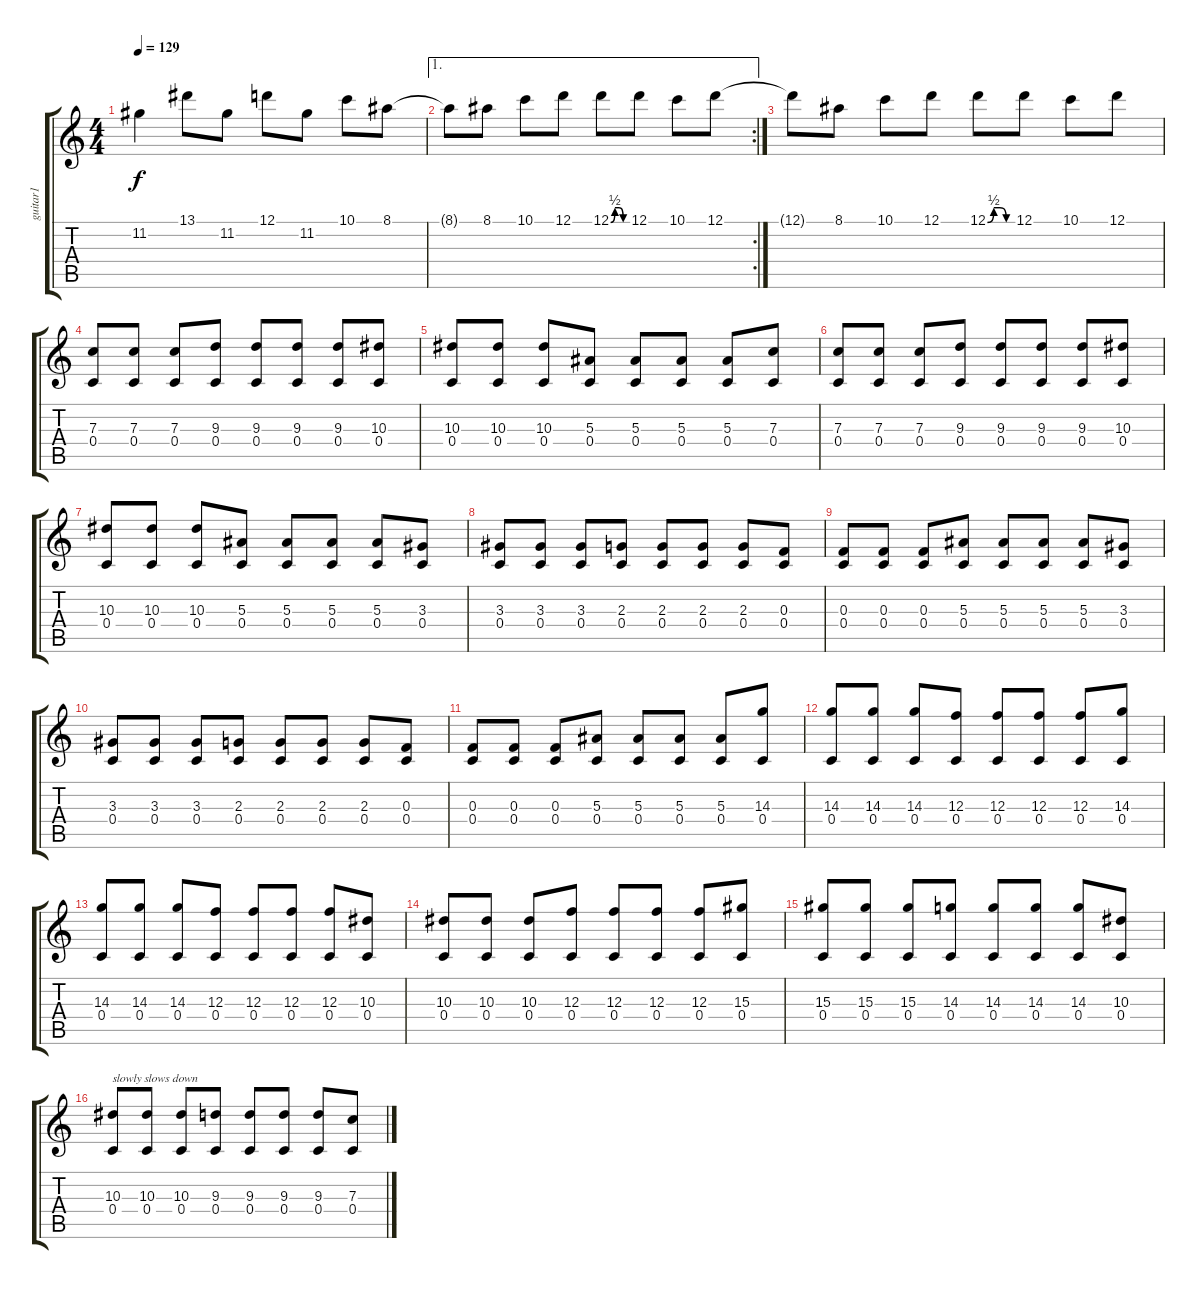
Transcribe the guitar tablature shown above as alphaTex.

\track ("guitar1" "guitar1") {instrument overdrivenguitar}
\staff {score tabs}
\tuning (D4 A3 F3 C3 G2 D2) {hide}
\ts (4 4)
\tempo 129
\clef g2
\ks c
11.2.4{dy f} 13.1.8 11.2.8 12.1.8 11.2.8 10.1.8 8.1.8 |
\ae 1
\rc 2
8.1{t}.8 8.1.8 10.1.8 12.1.8 12.1{be (custom 0 0 15 2 30 2 45 0 60 0)}.8 12.1.8 10.1.8 12.1.8 |
12.1{t}.8 8.1.8 10.1.8 12.1.8 12.1{be (custom 0 0 15 2 30 2 45 0 60 0)}.8 12.1.8 10.1.8 12.1.8 |
(7.3 0.4).8{volume 14 instrument overdrivenguitar} (7.3 0.4).8 (7.3 0.4).8 (9.3 0.4).8 (9.3 0.4).8 (9.3 0.4).8 (9.3 0.4).8 (10.3 0.4).8 |
(10.3 0.4).8 (10.3 0.4).8 (10.3 0.4).8 (5.3 0.4).8 (5.3 0.4).8 (5.3 0.4).8 (5.3 0.4).8 (7.3 0.4).8 |
(7.3 0.4).8 (7.3 0.4).8 (7.3 0.4).8 (9.3 0.4).8 (9.3 0.4).8 (9.3 0.4).8 (9.3 0.4).8 (10.3 0.4).8 |
(10.3 0.4).8 (10.3 0.4).8 (10.3 0.4).8 (5.3 0.4).8 (5.3 0.4).8 (5.3 0.4).8 (5.3 0.4).8 (3.3 0.4).8 |
(3.3 0.4).8 (3.3 0.4).8 (3.3 0.4).8 (2.3 0.4).8 (2.3 0.4).8 (2.3 0.4).8 (2.3 0.4).8 (0.3 0.4).8 |
(0.3 0.4).8 (0.3 0.4).8 (0.3 0.4).8 (5.3 0.4).8 (5.3 0.4).8 (5.3 0.4).8 (5.3 0.4).8 (3.3 0.4).8 |
(3.3 0.4).8 (3.3 0.4).8 (3.3 0.4).8 (2.3 0.4).8 (2.3 0.4).8 (2.3 0.4).8 (2.3 0.4).8 (0.3 0.4).8 |
(0.3 0.4).8 (0.3 0.4).8 (0.3 0.4).8 (5.3 0.4).8 (5.3 0.4).8 (5.3 0.4).8 (5.3 0.4).8 (14.3 0.4).8 |
(14.3 0.4).8 (14.3 0.4).8 (14.3 0.4).8 (12.3 0.4).8 (12.3 0.4).8 (12.3 0.4).8 (12.3 0.4).8 (14.3 0.4).8 |
(14.3 0.4).8 (14.3 0.4).8 (14.3 0.4).8 (12.3 0.4).8 (12.3 0.4).8 (12.3 0.4).8 (12.3 0.4).8 (10.3 0.4).8 |
(10.3 0.4).8 (10.3 0.4).8 (10.3 0.4).8 (12.3 0.4).8 (12.3 0.4).8 (12.3 0.4).8 (12.3 0.4).8 (15.3 0.4).8 |
(15.3 0.4).8 (15.3 0.4).8 (15.3 0.4).8 (14.3 0.4).8 (14.3 0.4).8 (14.3 0.4).8 (14.3 0.4).8 (10.3 0.4).8 |
(10.3 0.4).8{txt "slowly slows down"} (10.3 0.4).8 (10.3 0.4).8 (9.3 0.4).8 (9.3 0.4).8 (9.3 0.4).8 (9.3 0.4).8 (7.3 0.4).8
